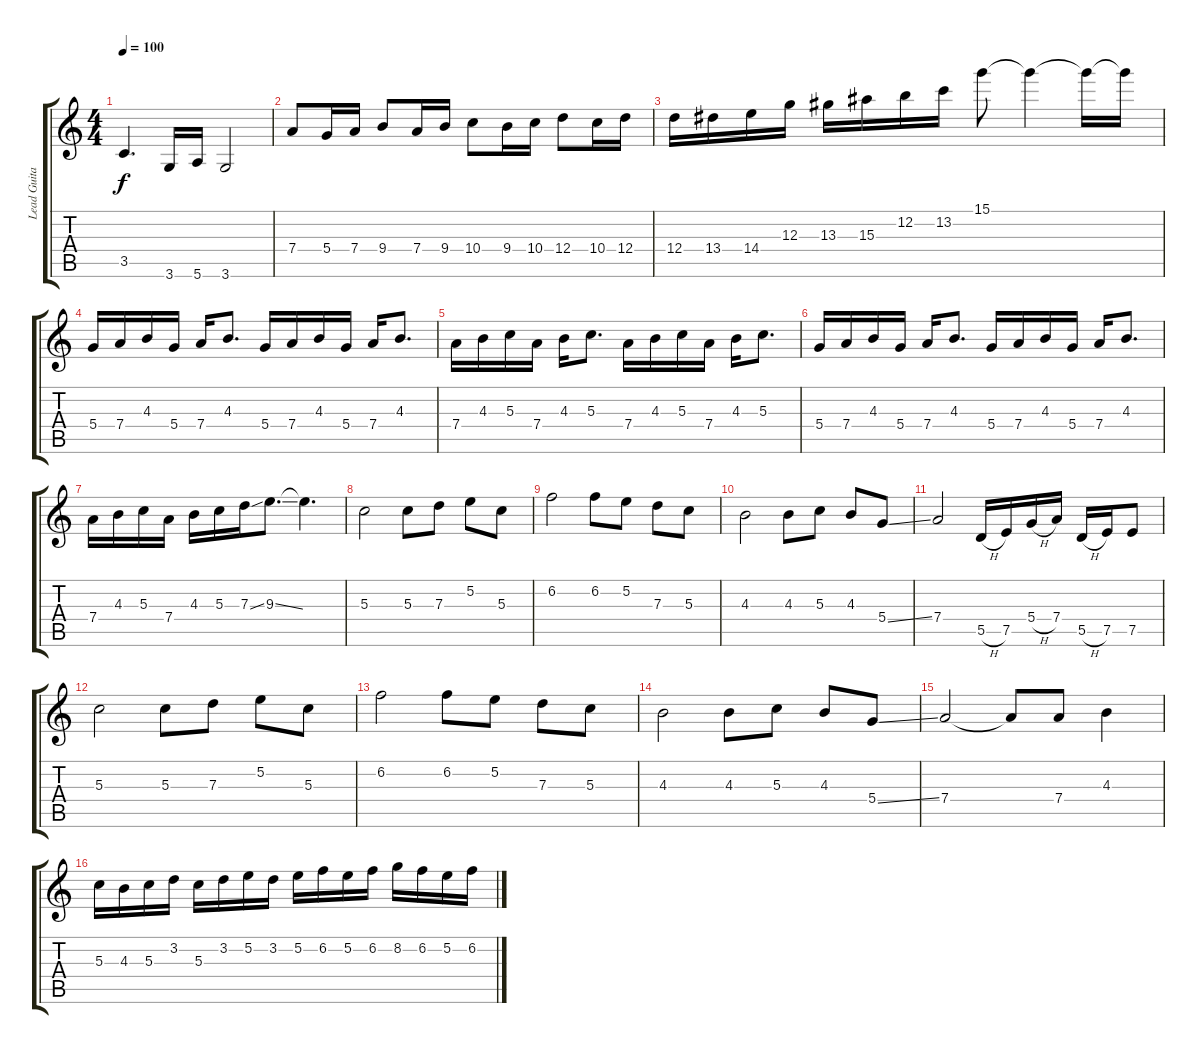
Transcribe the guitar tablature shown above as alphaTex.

\track ("Lead Guitar 1" "Lead Guita") {instrument distortionguitar}
\staff {score tabs}
\tuning (E4 B3 G3 D3 A2 E2) {hide}
\ts (4 4)
\tempo 100
\clef g2
\ks c
3.5.4{d dy f} 3.6.16 5.6.16 3.6.2 |
7.4.8 5.4.16 7.4.16 9.4.8 7.4.16 9.4.16 10.4.8 9.4.16 10.4.16 12.4.8 10.4.16 12.4.16 |
12.4.16 13.4.16 14.4.16 12.3.16 13.3.16 15.3.16 12.2.16 13.2.16 15.1.8 15.1{t}.4 15.1{t}.16 15.1{t}.16 |
5.4.16{volume 10} 7.4.16 4.3.16 5.4.16 7.4.16 4.3.8{d} 5.4.16 7.4.16 4.3.16 5.4.16 7.4.16 4.3.8{d} |
7.4.16 4.3.16 5.3.16 7.4.16 4.3.16 5.3.8{d} 7.4.16 4.3.16 5.3.16 7.4.16 4.3.16 5.3.8{d} |
5.4.16 7.4.16 4.3.16 5.4.16 7.4.16 4.3.8{d} 5.4.16 7.4.16 4.3.16 5.4.16 7.4.16 4.3.8{d} |
7.4.16 4.3.16 5.3.16 7.4.16 4.3.16 5.3.16 7.3{ss}.16 9.3{ss}.8{d} 9.3{t}.4{d} |
5.3.2 5.3.8 7.3.8 5.2.8 5.3.8 |
6.2.2 6.2.8 5.2.8 7.3.8 5.3.8 |
4.3.2 4.3.8 5.3.8 4.3.8 5.4{ss}.8 |
7.4.2 5.5{h}.16 7.5.16 5.4{h}.16 7.4.16 5.5{h}.16 7.5.16 7.5.8 |
5.3.2 5.3.8 7.3.8 5.2.8 5.3.8 |
6.2.2 6.2.8 5.2.8 7.3.8 5.3.8 |
4.3.2 4.3.8 5.3.8 4.3.8 5.4{ss}.8 |
7.4.2 7.4{t}.8 7.4.8 4.3.4 |
5.3.16 4.3.16 5.3.16 3.2.16 5.3.16 3.2.16 5.2.16 3.2.16 5.2.16 6.2.16 5.2.16 6.2.16 8.2.16 6.2.16 5.2.16 6.2.16
